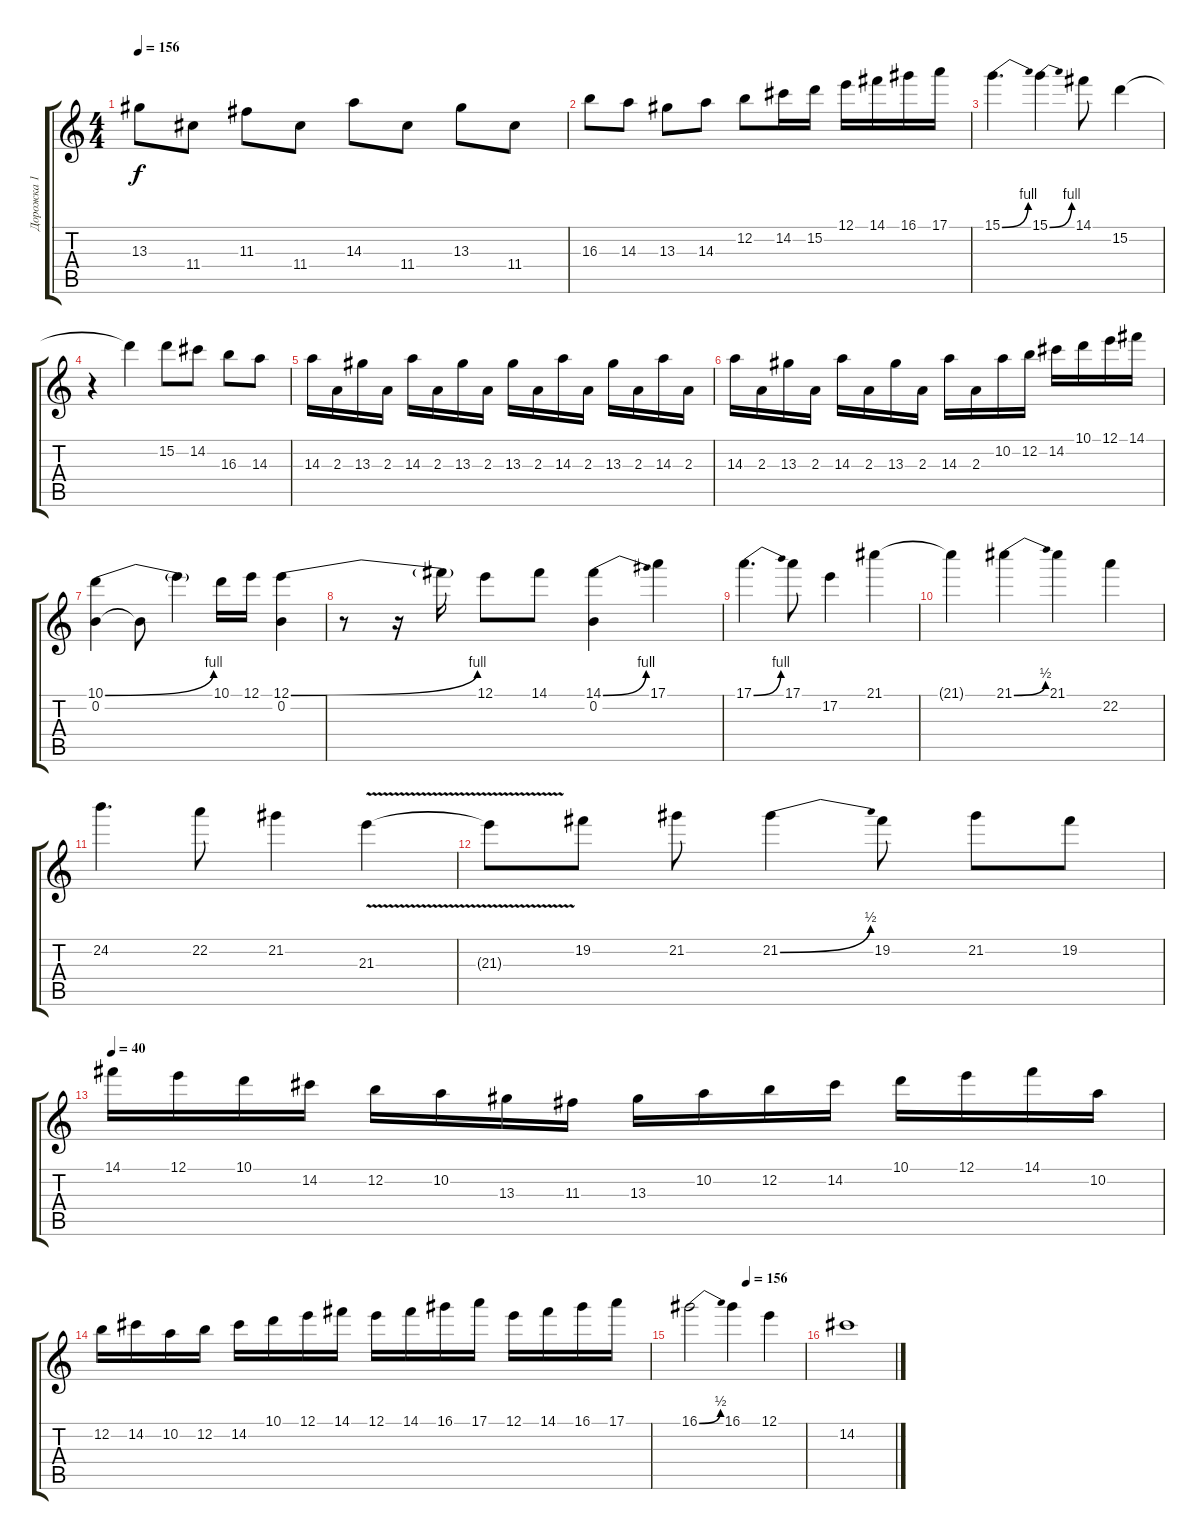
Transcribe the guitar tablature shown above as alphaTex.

\track ("Дорожка 1" "Дорожка 1") {instrument electricguitarmuted}
\staff {score tabs}
\tuning (E4 B3 G3 D3 A2 D2) {hide}
\ts (4 4)
\tempo 156
\clef g2
\ks c
13.3.8{dy f} 11.4.8 11.3.8 11.4.8 14.3.8 11.4.8 13.3.8 11.4.8 |
16.3.8 14.3.8 13.3.8 14.3.8 12.2.8 14.2.16 15.2.16 12.1.16 14.1.16 16.1.16 17.1.16 |
15.1{be (bend 0 0 60 4)}.4{d} 15.1{be (bend 0 0 60 4)}.4 14.1.8 15.2.4 |
r.4 15.2{t}.4 15.2.8 14.2.8 16.3.8 14.3.8 |
14.3.16 2.3.16 13.3.16 2.3.16 14.3.16 2.3.16 13.3.16 2.3.16 13.3.16 2.3.16 14.3.16 2.3.16 13.3.16 2.3.16 14.3.16 2.3.16 |
14.3.16 2.3.16 13.3.16 2.3.16 14.3.16 2.3.16 13.3.16 2.3.16 14.3.16 2.3.16 10.2.16 12.2.16 14.2.16 10.1.16 12.1.16 14.1.16 |
(10.1{be (bend 0 0 60 4)} 0.2).4 0.2{t}.8 10.1{t}.4 10.1.16 12.1.16 (12.1{be (bend 0 0 60 4)} 0.2).4 |
r.8 r.16 12.1{t}.16 12.1.8 14.1.8 (14.1{be (bend 0 0 60 4)} 0.2).4 17.1.4 |
17.1{be (bend 0 0 60 4)}.4{d} 17.1.8 17.2.4 21.1.4 |
21.1{t}.4 21.1{be (bend 0 0 60 2)}.4 21.1.4 22.2.4 |
24.2.4{d} 22.2.8 21.2.4 21.3{v}.4 |
21.3{t}.8 19.2.8 21.2.8 21.2{be (bend 0 0 60 2)}.4 19.2.8 21.2.8 19.2.8 |
\tempo 40
14.1.16 12.1.16 10.1.16 14.2.16 12.2.16 10.2.16 13.3.16 11.3.16 13.3.16 10.2.16 12.2.16 14.2.16 10.1.16 12.1.16 14.1.16 10.2.16 |
12.2.16 14.2.16 10.2.16 12.2.16 14.2.16 10.1.16 12.1.16 14.1.16 12.1.16 14.1.16 16.1.16 17.1.16 12.1.16 14.1.16 16.1.16 17.1.16 |
\tempo (156 0.5)
16.1{be (bend 0 0 60 2)}.2 16.1.4 12.1.4 |
14.2.1
